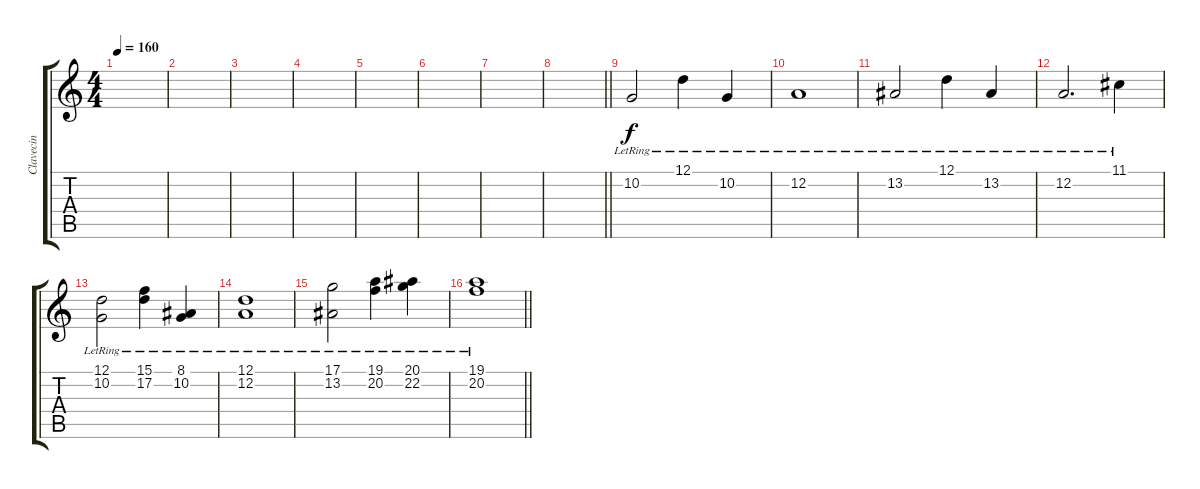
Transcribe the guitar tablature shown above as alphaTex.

\track ("Clavecin" "Clavecin") {instrument harpsichord}
\staff {score tabs}
\tuning (D4 A3 F3 C3 G2 D2) {hide}
\ts (4 4)
\tempo 160
\clef g2
\ks c
|
|
|
|
|
|
|
\barLineRight lightlight
|
10.2{lr}.2 12.1{lr}.4 10.2{lr}.4 |
12.2{lr}.1 |
13.2{lr}.2 12.1{lr}.4 13.2{lr}.4 |
12.2{lr}.2{d} 11.1{lr}.4 |
(12.1{lr} 10.2{lr}).2 (15.1{lr} 17.2{lr}).4 (8.1{lr} 10.2{lr}).4 |
(12.1{lr} 12.2{lr}).1 |
(17.1{lr} 13.2{lr}).2 (19.1{lr} 20.2{lr}).4 (20.1{lr} 22.2{lr}).4 |
\barLineRight lightlight
(19.1{lr} 20.2{lr}).1
